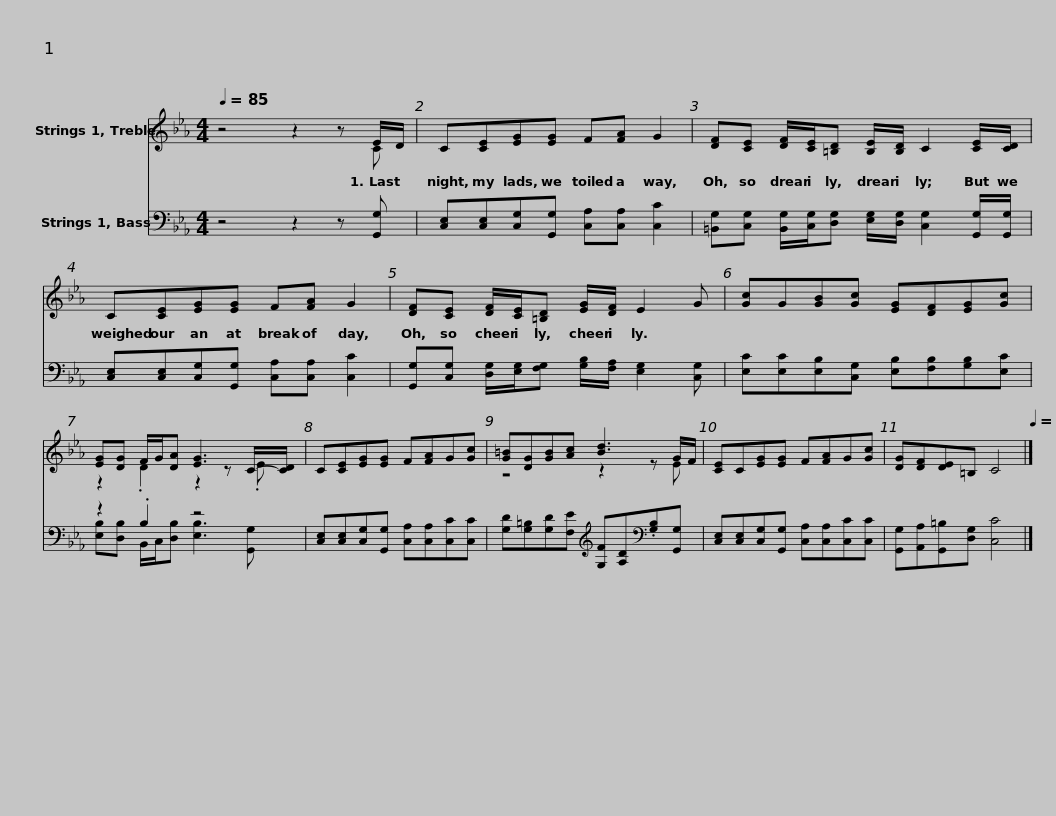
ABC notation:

X:1
%%score ( 1 2 ) ( 3 4 )
L:1/8
Q:1/4=85
M:4/4
I:linebreak $
K:Eb
V:1 treble
V:2 treble
V:3 bass
V:4 bass
V:1
 z4 z2 z E/D/ | C[CE][EG][EG] F[FA] G2 |$ [DF][CE] [DF]/[CE]/[=B,D] [B,E]/[B,D]/ C2 [CE]/[CD]/ | C[CE][EG][EG] F[FA] G2 |$ [DF][CE] [DF]/[CE]/[=B,D] [EG]/[DF]/ E2 G | %5
 [Gc]G[GB][Gc] [EG][DF][EG][Gc] | [EG][DG] F/G/[DA] [EG]3 C/-[CD]/ | C[CE][EG][EG] F[FA]G[Gc] |$ [G=B][DG][GB][Ac] [Bd]3 G/F/ | [CE]C[EG][EG] F[FA]G[Gc] | %10
 [DG][DF][DE]=B, C4[Q:1/4=84][Q:1/4=82][Q:1/4=81][Q:1/4=80][Q:1/4=79][Q:1/4=77][Q:1/4=76][Q:1/4=75][Q:1/4=74][Q:1/4=72][Q:1/4=71][Q:1/4=70][Q:1/4=68][Q:1/4=67][Q:1/4=66][Q:1/4=65][Q:1/4=63] |] %11
V:2
 z4 z2 z C | x8 |$ x8 | x8 |$ x8 | %5
 x8 | z2 .D2 z2 z .E | x8 |$ z4 z2 z E | x8 | %10
 x8 |] %11
V:3
 z4 z2 z [G,,G,] | [C,E,][C,E,][C,G,][G,,G,] [C,A,][C,A,] [C,C]2 |$ [=B,,G,][C,G,] [B,,G,]/[C,G,]/[D,G,] [E,G,]/[D,G,]/ [C,G,]2 [G,,G,]/[G,,G,]/ | [C,E,][C,E,][C,G,][G,,G,] [C,A,][C,A,] [C,C]2 |$ [G,,G,][C,G,] [D,G,]/[E,G,]/[F,G,] [G,B,]/[F,A,]/ [E,G,]2 [C,G,] | %5
 [E,C][E,C][E,B,][C,G,] [E,B,][F,B,][G,B,][E,C] | z2 .B,2 z4 | [C,E,][C,E,][C,G,][G,,G,] [C,A,][C,A,][C,C][C,C] |$ [G,D][G,=B,][G,D][F,E][K:treble] [G,F][A,D][K:bass].[G,B,][G,,G,] | [C,E,][C,E,][C,G,][G,,G,] [C,A,][C,A,][C,C][C,C] | %10
 [G,,G,][A,,A,][G,,=B,][D,G,] [C,C]4 |] %11
V:4
 x8 | x8 |$ x8 | x8 |$ x8 | %5
 x8 | [E,B,][D,B,] B,,/C,/[D,B,] [E,B,]3 [G,,G,] | x8 |$ x4[K:treble] x2[K:bass] x2 | x8 | %10
 x8 |] %11
